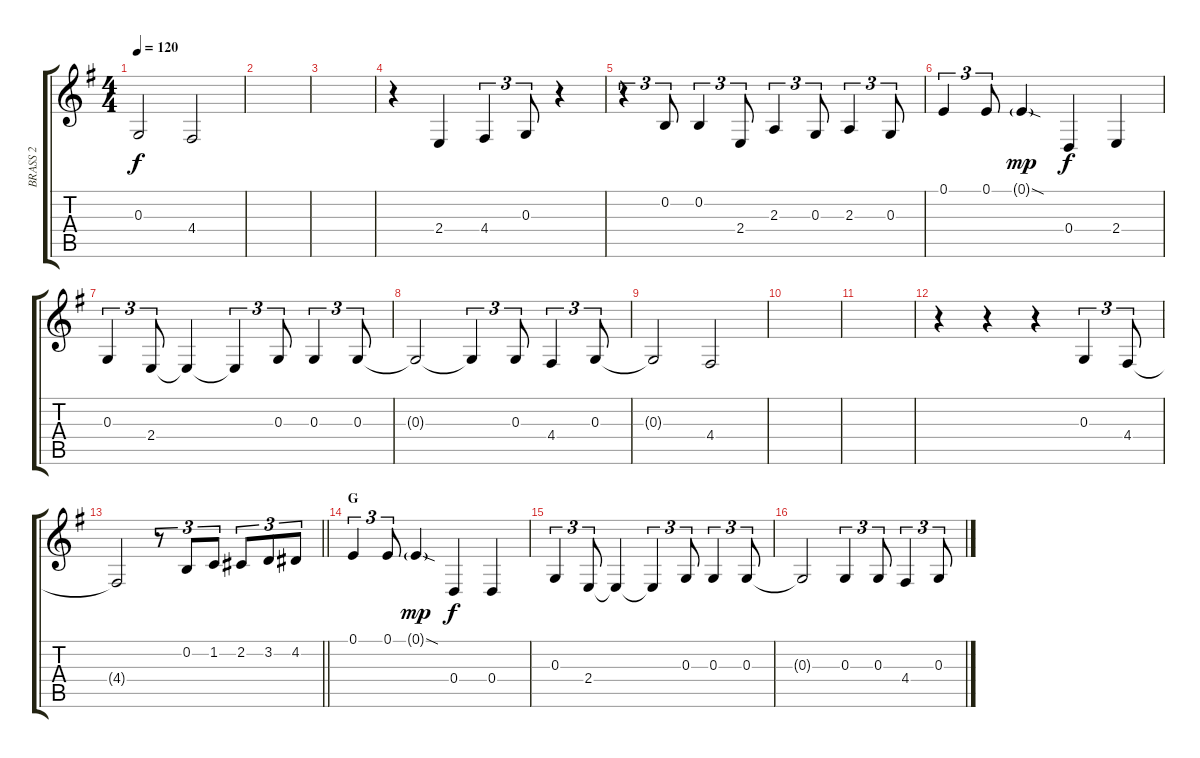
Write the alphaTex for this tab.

\track ("BRASS 2" "BRASS 2") {instrument brasssection}
\staff {score tabs}
\tuning (E4 B3 G3 D3 A2 E2) {hide}
\ts (4 4)
\tempo 120
\clef g2
\ks eminor
0.3{t}.2{dy f} 4.4.2 |
|
|
r.4 2.4.4 4.4.4{tu (3 2)} 0.3.8{tu (3 2)} r.4 |
r.4{tu (3 2)} 0.2.8{tu (3 2)} 0.2.4{tu (3 2)} 2.4.8{tu (3 2)} 2.3.4{tu (3 2)} 0.3.8{tu (3 2)} 2.3.4{tu (3 2)} 0.3.8{tu (3 2)} |
0.1.4{tu (3 2)} 0.1.8{tu (3 2)} 0.1{sod g}.4{dy mp} 0.4.4{dy f} 2.4.4 |
0.3.4{tu (3 2)} 2.4.8{tu (3 2)} 2.4{t}.4 2.4{t}.4{tu (3 2)} 0.3.8{tu (3 2)} 0.3.4{tu (3 2)} 0.3.8{tu (3 2)} |
0.3{t}.2 0.3{t}.4{tu (3 2)} 0.3.8{tu (3 2)} 4.4.4{tu (3 2)} 0.3.8{tu (3 2)} |
0.3{t}.2 4.4.2 |
|
|
r.4 r.4 r.4 0.3.4{tu (3 2)} 4.4.8{tu (3 2)} |
\barLineRight lightlight
4.4{t}.2 r.8{tu (3 2)} 0.2.8{tu (3 2)} 1.2.8{tu (3 2)} 2.2.8{tu (3 2)} 3.2.8{tu (3 2)} 4.2.8{tu (3 2)} |
\section ("" "G")
0.1.4{tu (3 2)} 0.1.8{tu (3 2)} 0.1{sod g}.4{dy mp} 0.4.4{dy f} 0.4.4 |
0.3.4{tu (3 2)} 2.4.8{tu (3 2)} 2.4{t}.4 2.4{t}.4{tu (3 2)} 0.3.8{tu (3 2)} 0.3.4{tu (3 2)} 0.3.8{tu (3 2)} |
0.3{t}.2 0.3.4{tu (3 2)} 0.3.8{tu (3 2)} 4.4.4{tu (3 2)} 0.3.8{tu (3 2)}
